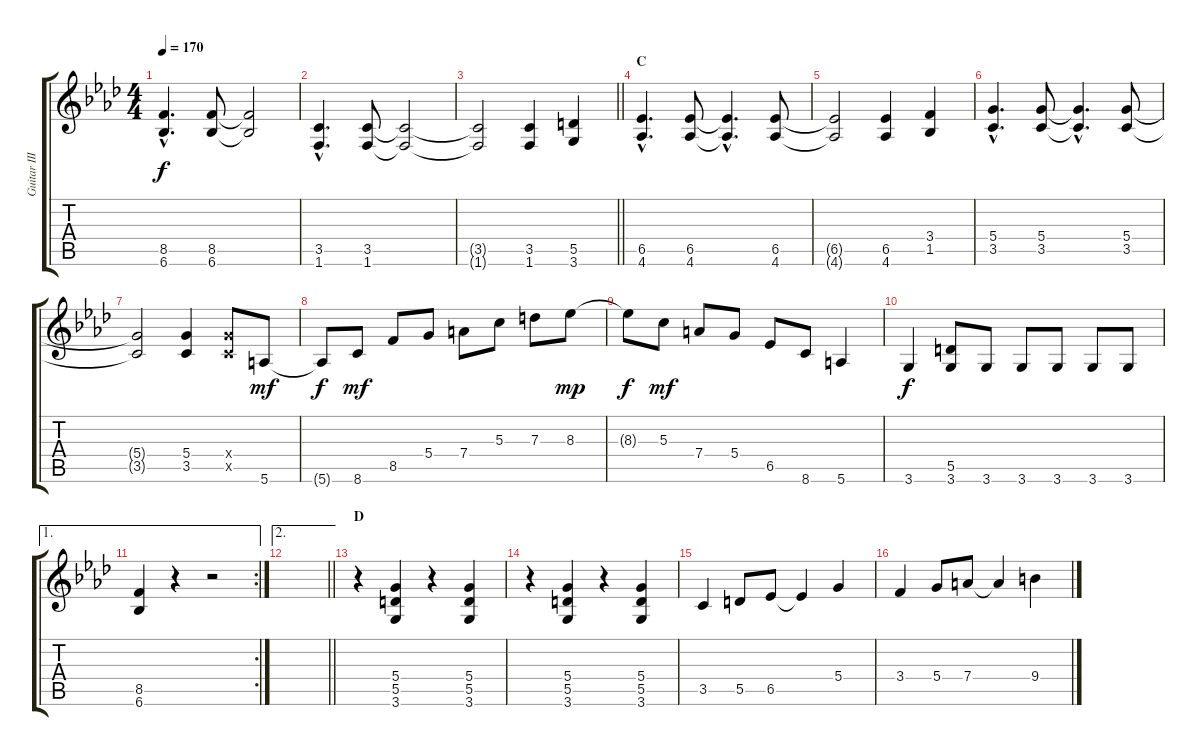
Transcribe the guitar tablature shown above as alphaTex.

\track ("Guitar III (Rythm)" "Guitar III") {instrument distortionguitar}
\staff {score tabs}
\tuning (E4 B3 G3 D3 A2 E2) {hide}
\ts (4 4)
\tempo 170
\clef g2
\ks ab
(8.5{hac} 6.6{hac}).4{d dy f} (8.5 6.6).8 (8.5{t} 6.6{t}).2 |
(3.5{hac} 1.6{hac}).4{d} (3.5 1.6).8 (3.5{t} 1.6{t}).2 |
\barLineRight lightlight
(3.5{t} 1.6{t}).2 (3.5 1.6).4 (5.5 3.6).4 |
\section ("" "C")
(6.5{hac} 4.6{hac}).4{d} (6.5 4.6).8 (6.5{hac t} 4.6{hac t}).4{d} (6.5 4.6).8 |
(6.5{t} 4.6{t}).2 (6.5 4.6).4 (3.4 1.5).4 |
(5.4{hac} 3.5{hac}).4{d} (5.4 3.5).8 (5.4{hac t} 3.5{hac t}).4{d} (5.4 3.5).8 |
(5.4{t} 3.5{t}).2 (5.4 3.5).4 (5.4{x} 3.5{x}).8 5.6.8{dy mf} |
5.6{t}.8{dy f} 8.6.8{dy mf} 8.5.8 5.4.8 7.4.8 5.3.8 7.3.8 8.3.8{dy mp} |
8.3{t}.8{dy f} 5.3.8{dy mf} 7.4.8 5.4.8 6.5.8 8.6.8 5.6.4 |
3.6.4{dy f} (5.5 3.6).8 3.6.8 3.6.8 3.6.8 3.6.8 3.6.8 |
\ae 1
\rc 2
(8.5 6.6).4 r.4 r.2 |
\ae 2
\barLineRight lightlight
|
\section ("" "D")
r.4 (5.4 5.5 3.6).4 r.4 (5.4 5.5 3.6).4 |
r.4 (5.4 5.5 3.6).4 r.4 (5.4 5.5 3.6).4 |
3.5.4 5.5.8 6.5.8 6.5{t}.4 5.4.4 |
3.4.4 5.4.8 7.4.8 7.4{t}.4 9.4.4
